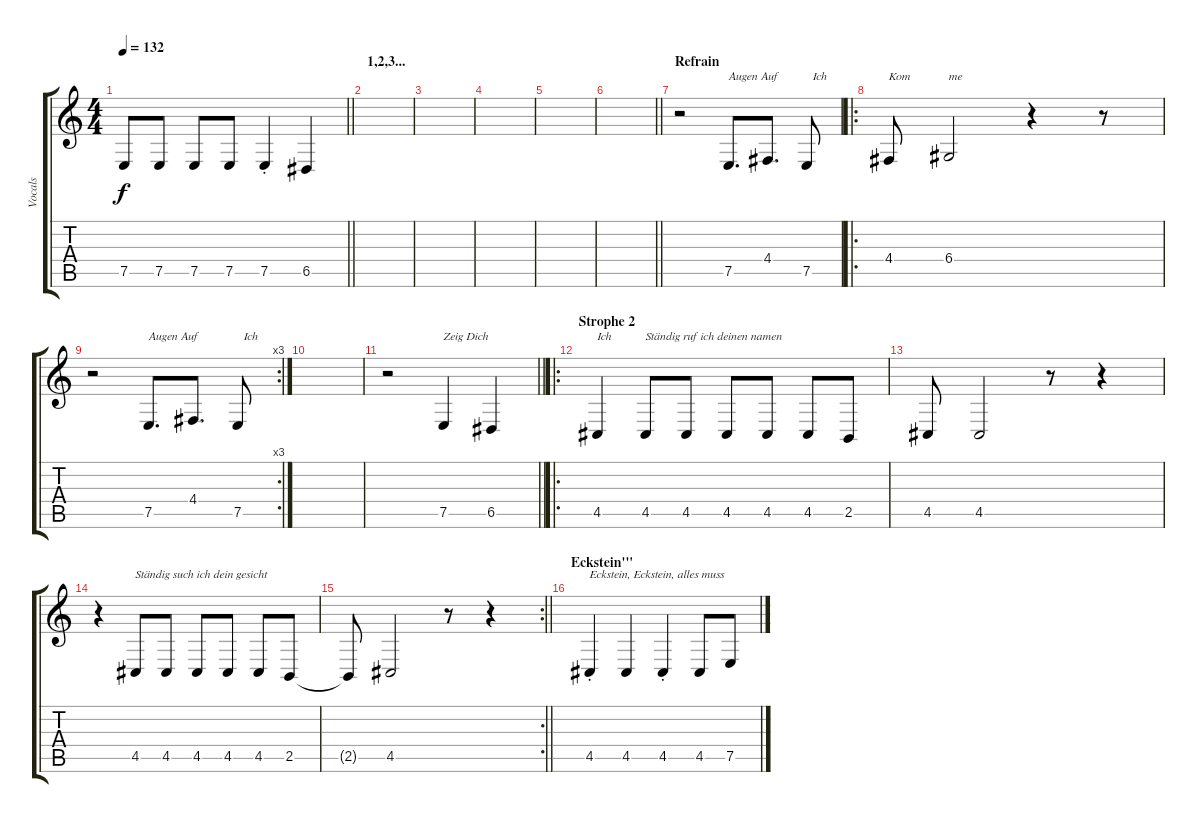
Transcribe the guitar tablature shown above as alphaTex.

\track ("Vocals" "Vocals") {instrument baritonesax}
\staff {score tabs}
\tuning (E4 B3 G3 D3 A2 E2) {hide}
\ts (4 4)
\tempo 132
\clef g2
\barLineRight lightlight
\ks c
7.5{t}.8{dy f} 7.5.8 7.5.8 7.5.8 7.5{st}.4 6.5.4 |
\section ("" "1,2,3...")
|
|
|
|
\barLineRight lightlight
|
\section ("" "Refrain")
r.2 7.5.8{d txt "Augen Auf"} 4.4.8{d} 7.5.8{txt "  Ich"} |
\ro
4.4.8{txt "Kom"} 6.4.2{txt "me"} r.4 r.8 |
\rc 3
r.2 7.5.8{d txt "Augen Auf"} 4.4.8{d} 7.5.8{txt "  Ich"} |
|
\barLineRight lightlight
r.2 7.5.4{txt "Zeig Dich "} 6.5.4 |
\ro
\section ("" "Strophe 2")
4.5.4{txt "Ich"} 4.5.8{txt "Ständig ruf ich deinen namen"} 4.5.8 4.5.8 4.5.8 4.5.8 2.5.8 |
4.5.8 4.5.2 r.8 r.4 |
r.4 4.5.8{txt "Ständig such ich dein gesicht"} 4.5.8 4.5.8 4.5.8 4.5.8 2.5.8 |
\rc 2
\barLineRight lightlight
2.5{t}.8 4.5.2 r.8 r.4 |
\section ("" "Eckstein'''")
4.5{st}.4{txt "Eckstein, Eckstein, alles muss "} 4.5.4 4.5{st}.4 4.5.8 7.5.8
